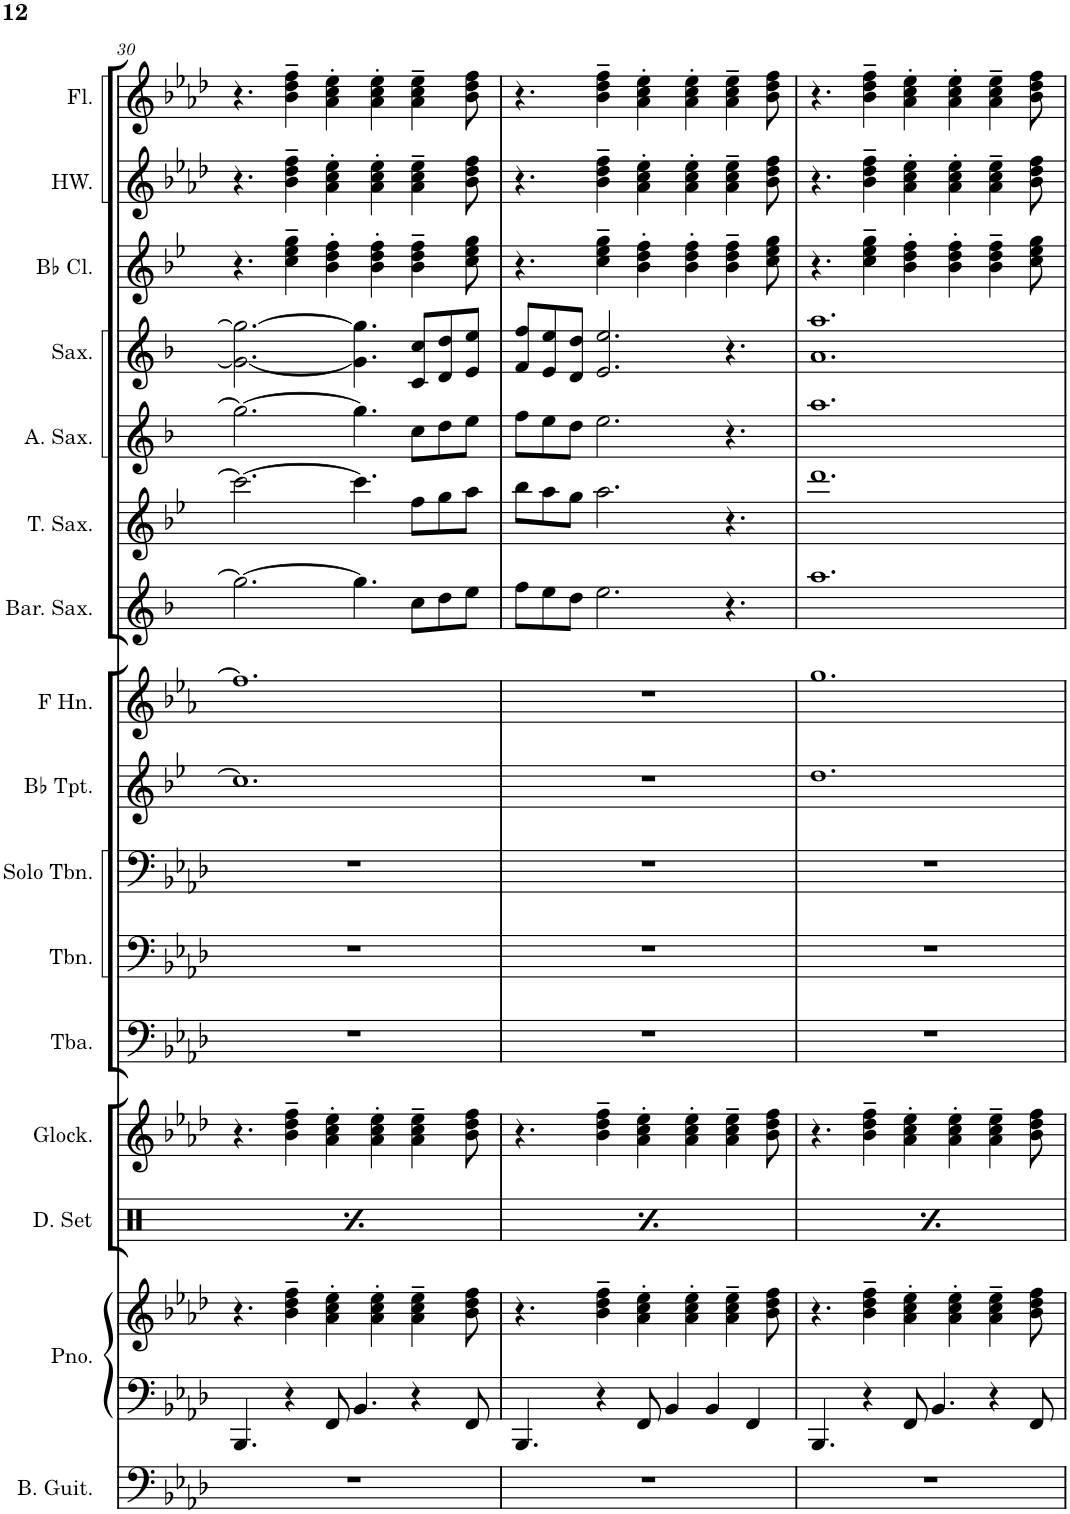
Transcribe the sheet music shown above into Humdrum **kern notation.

**kern	**kern	**kern	**kern	**kern	**kern	**kern	**kern	**kern	**kern	**kern	**kern
*part11	*part11	*part10	*part9	*part8	*part7	*part6	*part5	*part4	*part3	*part2	*part1
*staff12	*staff11	*staff10	*staff9	*staff8	*staff7	*staff6	*staff5	*staff4	*staff3	*staff2	*staff1
*I"Piano	*	*I"Glockenspiel	*I"Bb Trumpet	*I"Horn in F	*I"Baritone Saxophone	*I"Tenor Saxophone	*I"Alto Saxophone	*I"Saxophones	*I"Bb Clarinet	*I"High Woodwinds	*I"Flute
*I'Pno.	*	*I'Glock.	*I'Bb Tpt.	*	*I'Bar. Sax.	*I'T. Sax.	*I'A. Sax.	*I'Sax.	*I'Bb Cl.	*I'HW.	*I'Fl.
!!LO:PB:g=z
*clefF4	*clefG2	*clefG2	*clefG2	*clefG2	*clefG2	*clefG2	*clefG2	*clefG2	*clefG2	*clefG2	*clefG2
*	*	*Trd-14c-24	*Trd1c2	*Trd4c7	*Trd12c21	*Trd8c14	*Trd5c9	*Trd5c9	*Trd1c2	*	*
*k[b-e-a-d-]	*k[b-e-a-d-]	*k[b-e-a-d-]	*k[b-e-]	*k[b-e-a-]	*k[b-]	*k[b-e-]	*k[b-]	*k[b-]	*k[b-e-]	*k[b-e-a-d-]	*k[b-e-a-d-]
*M12/8	*M12/8	*M12/8	*M12/8	*M12/8	*M12/8	*M12/8	*M12/8	*M12/8	*M12/8	*M12/8	*M12/8
=30	=30	=30	=30	=30	=30	=30	=30	=30	=30	=30	=30
4.BBB-/	4.r	4.r	1.cc]	1.ff]	2.gg\_	2.ccc\_	2.gg\_	2.g\_ 2.gg\_	4.r	4.r	4.r
4r	4b-\~ 4dd-\~ 4ff\~	4b-\~ 4dd-\~ 4ff\~	.	.	.	.	.	.	4cc\~ 4ee-\~ 4gg\~	4b-\~ 4dd-\~ 4ff\~	4b-\~ 4dd-\~ 4ff\~
8FF/	4a-\' 4cc\' 4ee-\'	4a-\' 4cc\' 4ee-\'	.	.	.	.	.	.	4b-\' 4dd\' 4ff\'	4a-\' 4cc\' 4ee-\'	4a-\' 4cc\' 4ee-\'
4.BB-/	.	.	.	.	4.gg\]	4.ccc\]	4.gg\]	4.g\] 4.gg\]	.	.	.
.	4a-\' 4cc\' 4ee-\'	4a-\' 4cc\' 4ee-\'	.	.	.	.	.	.	4b-\' 4dd\' 4ff\'	4a-\' 4cc\' 4ee-\'	4a-\' 4cc\' 4ee-\'
4r	4a-\~ 4cc\~ 4ee-\~	4a-\~ 4cc\~ 4ee-\~	.	.	8cc\L	8ff\L	8cc\L	8c/ 8cc/L	4b-\~ 4dd\~ 4ff\~	4a-\~ 4cc\~ 4ee-\~	4a-\~ 4cc\~ 4ee-\~
.	.	.	.	.	8dd\	8gg\	8dd\	8d/ 8dd/	.	.	.
8FF/	8b-\ 8dd-\ 8ff\	8b-\ 8dd-\ 8ff\	.	.	8ee\J	8aa\J	8ee\J	8e/ 8ee/J	8cc\ 8ee-\ 8gg\	8b-\ 8dd-\ 8ff\	8b-\ 8dd-\ 8ff\
=31	=31	=31	=31	=31	=31	=31	=31	=31	=31	=31	=31
4.BBB-/	4.r	4.r	1.r	1.r	8ff\L	8bb-\L	8ff\L	8f/ 8ff/L	4.r	4.r	4.r
.	.	.	.	.	8ee\	8aa\	8ee\	8e/ 8ee/	.	.	.
.	.	.	.	.	8dd\J	8gg\J	8dd\J	8d/ 8dd/J	.	.	.
4r	4b-\~ 4dd-\~ 4ff\~	4b-\~ 4dd-\~ 4ff\~	.	.	2.ee\	2.aa\	2.ee\	2.e/ 2.ee/	4cc\~ 4ee-\~ 4gg\~	4b-\~ 4dd-\~ 4ff\~	4b-\~ 4dd-\~ 4ff\~
8FF/	4a-\' 4cc\' 4ee-\'	4a-\' 4cc\' 4ee-\'	.	.	.	.	.	.	4b-\' 4dd\' 4ff\'	4a-\' 4cc\' 4ee-\'	4a-\' 4cc\' 4ee-\'
4BB-/	.	.	.	.	.	.	.	.	.	.	.
.	4a-\' 4cc\' 4ee-\'	4a-\' 4cc\' 4ee-\'	.	.	.	.	.	.	4b-\' 4dd\' 4ff\'	4a-\' 4cc\' 4ee-\'	4a-\' 4cc\' 4ee-\'
4BB-/	.	.	.	.	.	.	.	.	.	.	.
.	4a-\~ 4cc\~ 4ee-\~	4a-\~ 4cc\~ 4ee-\~	.	.	4.r	4.r	4.r	4.r	4b-\~ 4dd\~ 4ff\~	4a-\~ 4cc\~ 4ee-\~	4a-\~ 4cc\~ 4ee-\~
4FF/	.	.	.	.	.	.	.	.	.	.	.
.	8b-\ 8dd-\ 8ff\	8b-\ 8dd-\ 8ff\	.	.	.	.	.	.	8cc\ 8ee-\ 8gg\	8b-\ 8dd-\ 8ff\	8b-\ 8dd-\ 8ff\
=32	=32	=32	=32	=32	=32	=32	=32	=32	=32	=32	=32
4.BBB-/	4.r	4.r	1.dd	1.gg	1.aa	1.ddd	1.aa	1.a 1.aa	4.r	4.r	4.r
4r	4b-\~ 4dd-\~ 4ff\~	4b-\~ 4dd-\~ 4ff\~	.	.	.	.	.	.	4cc\~ 4ee-\~ 4gg\~	4b-\~ 4dd-\~ 4ff\~	4b-\~ 4dd-\~ 4ff\~
8FF/	4a-\' 4cc\' 4ee-\'	4a-\' 4cc\' 4ee-\'	.	.	.	.	.	.	4b-\' 4dd\' 4ff\'	4a-\' 4cc\' 4ee-\'	4a-\' 4cc\' 4ee-\'
4.BB-/	.	.	.	.	.	.	.	.	.	.	.
.	4a-\' 4cc\' 4ee-\'	4a-\' 4cc\' 4ee-\'	.	.	.	.	.	.	4b-\' 4dd\' 4ff\'	4a-\' 4cc\' 4ee-\'	4a-\' 4cc\' 4ee-\'
4r	4a-\~ 4cc\~ 4ee-\~	4a-\~ 4cc\~ 4ee-\~	.	.	.	.	.	.	4b-\~ 4dd\~ 4ff\~	4a-\~ 4cc\~ 4ee-\~	4a-\~ 4cc\~ 4ee-\~
8FF/	8b-\ 8dd-\ 8ff\	8b-\ 8dd-\ 8ff\	.	.	.	.	.	.	8cc\ 8ee-\ 8gg\	8b-\ 8dd-\ 8ff\	8b-\ 8dd-\ 8ff\
=	=	=	=	=	=	=	=	=	=	=	=
*-	*-	*-	*-	*-	*-	*-	*-	*-	*-	*-	*-
